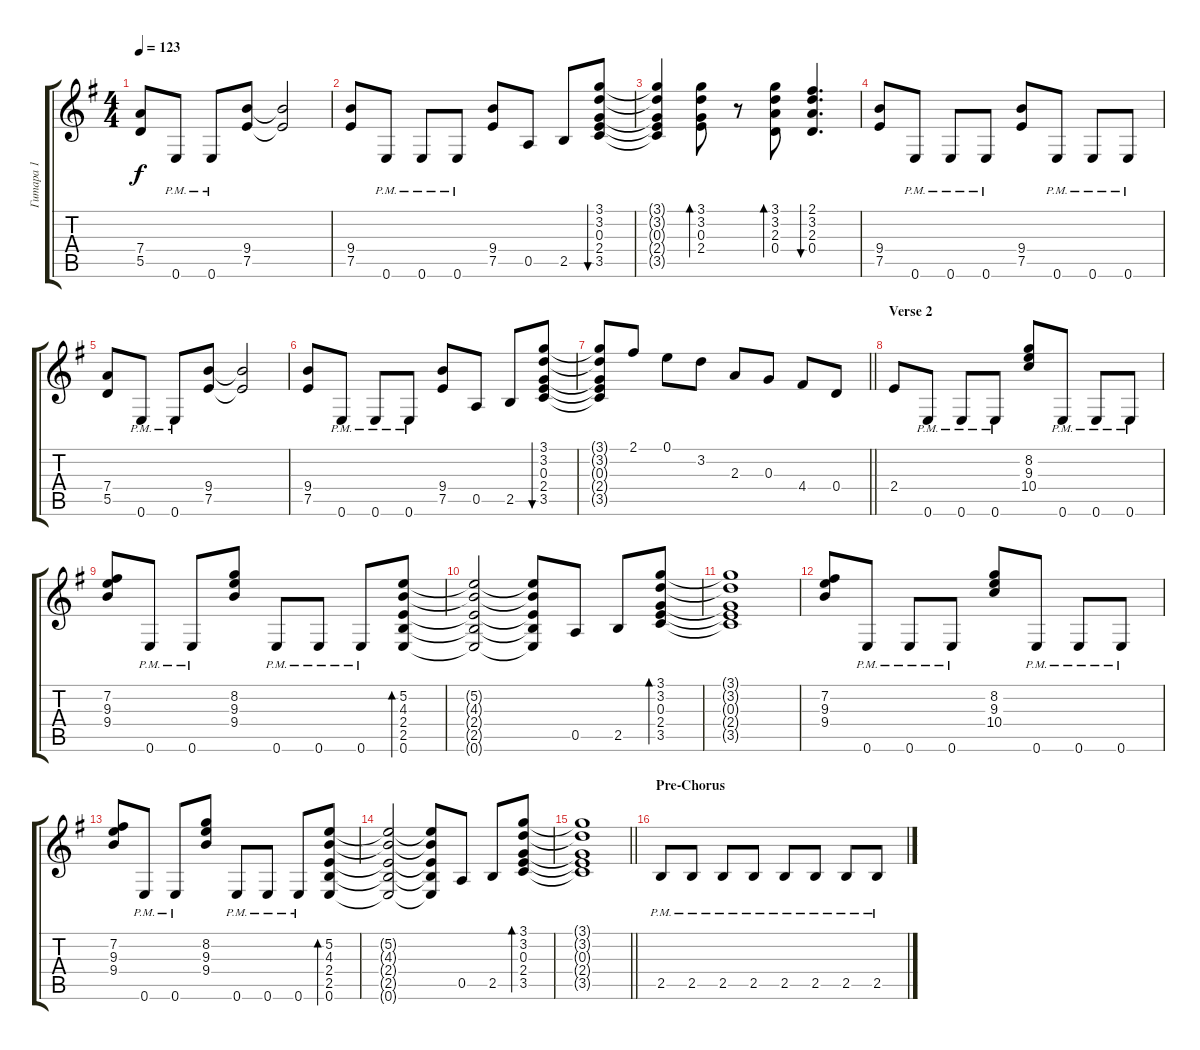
\track ("Гитара 1" "Гитара 1") {instrument distortionguitar}
\staff {score tabs}
\tuning (E4 B3 G3 D3 A2 E2) {hide}
\ts (4 4)
\tempo 123
\clef g2
\ks eminor
(7.4 5.5).8{dy f} 0.6{pm}.8 0.6{pm}.8 (9.4 7.5).8 (9.4{t} 7.5{t}).2 |
(9.4 7.5).8 0.6{pm}.8 0.6{pm}.8 0.6{pm}.8 (9.4 7.5).8 0.5.8 2.5.8 (3.1 3.2 0.3 2.4 3.5).8{bu 120} |
(3.1{t} 3.2{t} 0.3{t} 2.4{t} 3.5{t}).4 (3.1 3.2 0.3 2.4).8{bd 120} r.8 (3.1 3.2 2.3 0.4).8{bd 120} (2.1 3.2 2.3 0.4).4{d bu 120} |
(9.4 7.5).8 0.6{pm}.8 0.6{pm}.8 0.6{pm}.8 (9.4 7.5).8 0.6{pm}.8 0.6{pm}.8 0.6{pm}.8 |
(7.4 5.5).8 0.6{pm}.8 0.6{pm}.8 (9.4 7.5).8 (9.4{t} 7.5{t}).2 |
(9.4 7.5).8 0.6{pm}.8 0.6{pm}.8 0.6{pm}.8 (9.4 7.5).8 0.5.8 2.5.8 (3.1 3.2 0.3 2.4 3.5).8{bu 120} |
\barLineRight lightlight
(3.1{t} 3.2{t} 0.3{t} 2.4{t} 3.5{t}).8 2.1.8 0.1.8 3.2.8 2.3.8 0.3.8 4.4.8 0.4.8 |
\section ("" "Verse 2")
2.4.8 0.6{pm}.8 0.6{pm}.8 0.6{pm}.8 (8.2 9.3 10.4).8 0.6{pm}.8 0.6{pm}.8 0.6{pm}.8 |
(7.2 9.3 9.4).8 0.6{pm}.8 0.6{pm}.8 (8.2 9.3 9.4).8 0.6{pm}.8 0.6{pm}.8 0.6{pm}.8 (5.2 4.3 2.4 2.5 0.6).8{bd 240} |
(5.2{t} 4.3{t} 2.4{t} 2.5{t} 0.6{t}).2 (5.2{t} 4.3{t} 2.4{t} 2.5{t} 0.6{t}).8 0.5.8 2.5.8 (3.1 3.2 0.3 2.4 3.5).8{bd 120} |
(3.1{t} 3.2{t} 0.3{t} 2.4{t} 3.5{t}).1 |
(7.2 9.3 9.4).8 0.6{pm}.8 0.6{pm}.8 0.6{pm}.8 (8.2 9.3 10.4).8 0.6{pm}.8 0.6{pm}.8 0.6{pm}.8 |
(7.2 9.3 9.4).8 0.6{pm}.8 0.6{pm}.8 (8.2 9.3 9.4).8 0.6{pm}.8 0.6{pm}.8 0.6{pm}.8 (5.2 4.3 2.4 2.5 0.6).8{bd 240} |
(5.2{t} 4.3{t} 2.4{t} 2.5{t} 0.6{t}).2 (5.2{t} 4.3{t} 2.4{t} 2.5{t} 0.6{t}).8 0.5.8 2.5.8 (3.1 3.2 0.3 2.4 3.5).8{bd 120} |
\barLineRight lightlight
(3.1{t} 3.2{t} 0.3{t} 2.4{t} 3.5{t}).1 |
\section ("" "Pre-Chorus")
2.5{pm}.8 2.5{pm}.8 2.5{pm}.8 2.5{pm}.8 2.5{pm}.8 2.5{pm}.8 2.5{pm}.8 2.5{pm}.8
